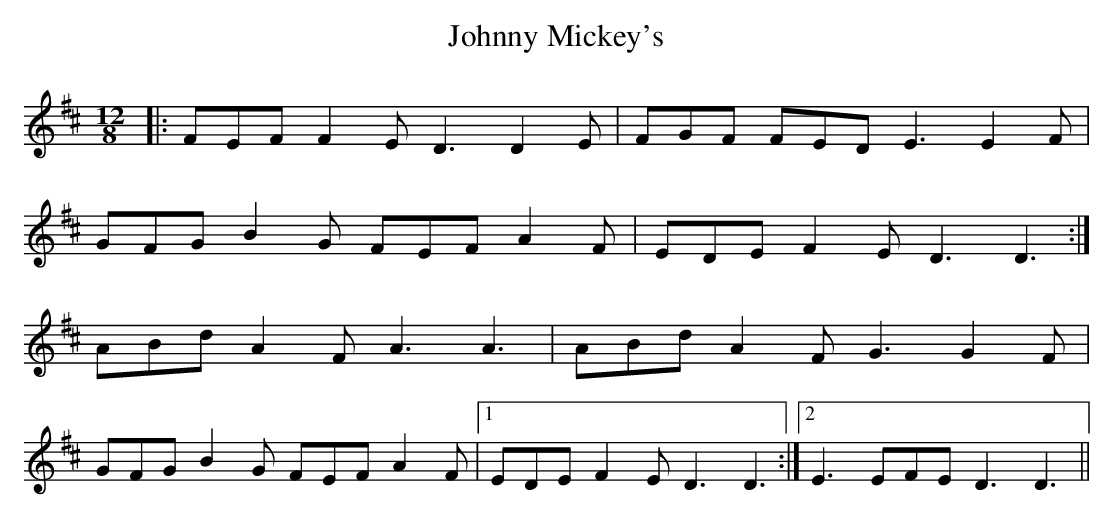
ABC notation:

X:1
T: Johnny Mickey's
M: 12/8
L: 1/8
K: Dmaj
|:FEF F2E D3 D2 E|FGF FED E3 E2F|
GFG B2G FEF A2F|EDE F2E D3 D3:|
ABd A2F A3 A3|ABd A2F G3 G2F|
GFG B2G FEF A2F|1 EDE F2E D3 D3:|2 E3 EFE D3 D3||
